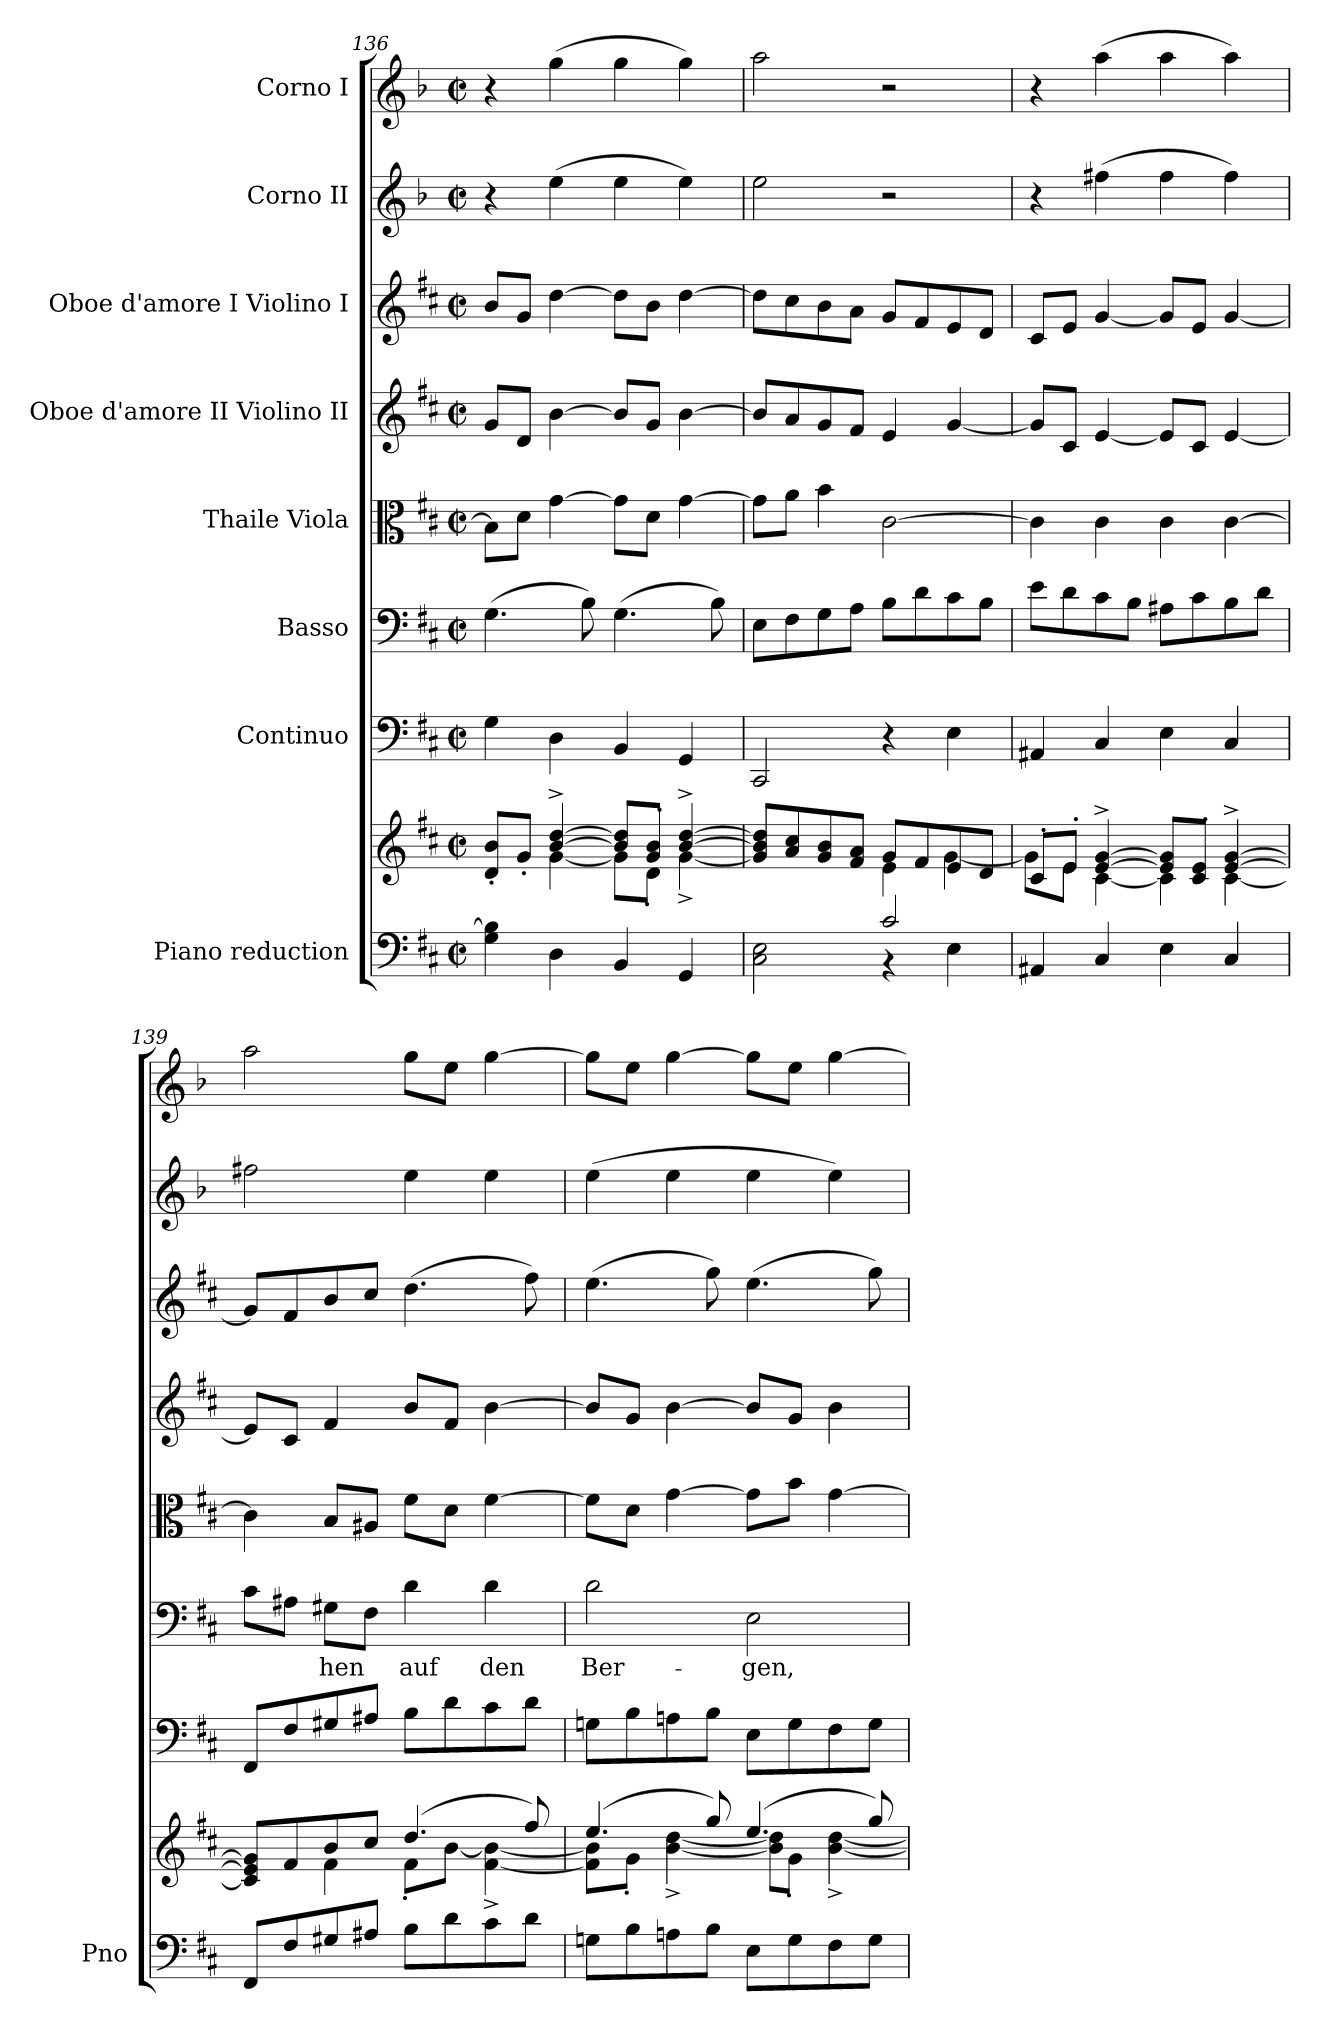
**kern	**kern	**kern	**kern	**text	**kern	**kern	**kern	**kern	**kern
*part8	*part8	*part7	*part6	*part6	*part5	*part4	*part3	*part2	*part1
*staff9	*staff8	*staff7	*staff6	*staff6	*staff5	*staff4	*staff3	*staff2	*staff1
*I"Piano reduction	*	*I"Continuo	*I"Basso	*	*I"Thaile Viola	*I"Oboe d'amore II Violino II	*I"Oboe d'amore I Violino I	*I"Corno II	*I"Corno I
*I'Pno	*	*	*	*	*	*	*	*	*
*clefF4	*clefG2	*clefF4	*clefF4	*	*clefC3	*clefG2	*clefG2	*clefG2	*clefG2
*	*	*	*	*	*	*	*	*ITrd3c5	*ITrd3c5
*k[f#c#]	*k[f#c#]	*k[f#c#]	*k[f#c#]	*	*k[f#c#]	*k[f#c#]	*k[f#c#]	*k[]	*k[]
*M2/2	*M2/2	*M2/2	*M2/2	*	*M2/2	*M2/2	*M2/2	*M2/2	*M2/2
*met(c|)	*met(c|)	*met(c|)	*met(c|)	*	*met(c|)	*met(c|)	*met(c|)	*met(c|)	*met(c|)
=136	=136	=136	=136	=136	=136	=136	=136	=136	=136
*	*^	*	*	*	*	*	*	*	*
4G\ 4B\]	8d/' 8b/'L	4ryy	4G\	(4.G\	.	8B\L]	8g/L	8b/L	4r	4r
.	8g'/J	.	.	.	.	8d\J	8d/J	8g/J	.	.
4D\	[4b/^ [4dd/^	[4g\	4D\	.	.	[4g\	[4b\	[4dd\	(4b\	(4dd\
.	.	.	.	8B\)	.	.	.	.	.	.
4BB/	8b/] 8dd/]L	8g\L]	4BB/	(4.G\	.	8g\L]	8b/L]	8dd\L]	4b\	4dd\
.	8g/' 8b/'J	8d'\J	.	.	.	8d\J	8g/J	8b\J	.	.
4GG/	[4b/^ [4dd/^	[4g^\	4GG/	.	.	[4g\	[4b\	[4dd\	4b\)	4dd\)
.	.	.	.	8B\)	.	.	.	.	.	.
!!LO:PB:g=z
=137	=137	=137	=137	=137	=137	=137	=137	=137	=137	=137
*^	*	*	*	*	*	*	*	*	*	*
2C#\ 2E\	2ryy	8g/] 8b/] 8dd/]L	2ryy	2CC#/	8E\L	.	8g\L]	8b/L]	8dd\L]	2b\	2ee\
.	.	8a/ 8cc#/	.	.	8F#\	.	8a\J	8a/	8cc#\	.	.
.	.	8g/ 8b/	.	.	8G\	.	4b\	8g/	8b\	.	.
.	.	8f#/ 8a/J	.	.	8A\J	.	.	8f#/J	8a\J	.	.
2c#/	4r	8g/L	4e\	4r	8B\L	.	[2c#\	4e/	8g/L	2r	2r
.	.	8f#/	.	.	8d\	.	.	.	8f#/	.	.
.	4E\	8e/	[4g\	4E\	8c#\	.	.	[4g/	8e/	.	.
.	.	8d/J	.	.	8B\J	.	.	.	8d/J	.	.
*v	*v	*	*	*	*	*	*	*	*	*	*
=138	=138	=138	=138	=138	=138	=138	=138	=138	=138	=138
4AA#X/	8c#'/L	8g\L]	4AA#X/	8e\L	.	4c#\]	8g/L]	8c#/L	4r	4r
.	8e'/J	8e\J	.	8d\	.	.	8c#/J	8e/J	.	.
4C#/	[4e/^ [4g/^	[4c#\	4C#/	8c#\	.	4c#\	[4e/	[4g/	(4cc#X\	(4ee\
.	.	.	.	8B\J	.	.	.	.	.	.
4E\	8e/] 8g/]L	4c#\]	4E\	8A#X\L	.	4c#\	8e/L]	8g/L]	4cc#\	4ee\
.	8c#/' 8e/'J	.	.	8c#\	.	.	8c#/J	8e/J	.	.
4C#/	[4e/^ [4g/^	[4c#\	4C#/	8B\	.	[4c#\	[4e/	[4g/	4cc#\)	4ee\)
.	.	.	.	8d\J	.	.	.	.	.	.
=139	=139	=139	=139	=139	=139	=139	=139	=139	=139	=139
8FF#/L	8c#/] 8e/] 8g/]L	4ryy	8FF#/L	8c#\L	.	4c#\]	8e/L]	8g/L]	2cc#X\	2ee\
8F#/	8f#/	.	8F#/	8A#X\J	.	.	8c#/J	8f#/	.	.
!	!	!	!	!	!LO:LY:b	!	!	!	!	!
8G#X/	8b/	4f#\	8G#X/	8G#X\L	hen	8B/L	4f#/	8b/	.	.
8A#X/J	8cc#/J	.	8A#X/J	8F#\J	.	8A#X/J	.	8cc#/J	.	.
!	!	!	!	!	!LO:LY:b	!	!	!	!	!
8B\L	(4.dd/	8f#'\L	8B\L	4d\	auf	8f#\L	8b/L	(4.dd\	4b\	8dd\L
8d\	.	[8b\J	8d\	.	.	8d\J	8f#/J	.	.	8b\J
!	!	!	!	!	!LO:LY:b	!	!	!	!	!
8c#\	.	[4f#\^ 4b\_^	8c#\	4d\	den	[4f#\	[4b\	.	4b\	[4dd\
8d\J	8ff#/)	.	8d\J	.	.	.	.	8ff#\)	.	.
=140	=140	=140	=140	=140	=140	=140	=140	=140	=140	=140
!	!	!	!	!	!LO:LY:b	!	!	!	!	!
8Gn\L	(4.ee/	8f#\] 8b\]L	8Gn\L	2d\	Ber-	8f#\L]	8b/L]	(4.ee\	(4b\	8dd\L]
8B\	.	8g'\J	8B\	.	.	8d\J	8g/J	.	.	8b\J
8An\	.	[4b\^ [4dd\^	8An\	.	.	[4g\	[4b\	.	4b\	[4dd\
8B\J	8gg/)	.	8B\J	.	.	.	.	8gg\)	.	.
!	!	!	!	!	!LO:LY:b	!	!	!	!	!
8E\L	(4.ee/	8b\] 8dd\]L	8E\L	2E\	-gen,	8g\L]	8b/L]	(4.ee\	4b\	8dd\L]
8G\	.	8g'\J	8G\	.	.	8b\J	8g/J	.	.	8b\J
8F#\	.	[4b\^ [4dd\^	8F#\	.	.	[4g\	4b\	.	4b\)	[4dd\
8G\J	8gg/)	.	8G\J	.	.	.	.	8gg\)	.	.
*	*v	*v	*	*	*	*	*	*	*	*
=	=	=	=	=	=	=	=	=	=
*-	*-	*-	*-	*-	*-	*-	*-	*-	*-
